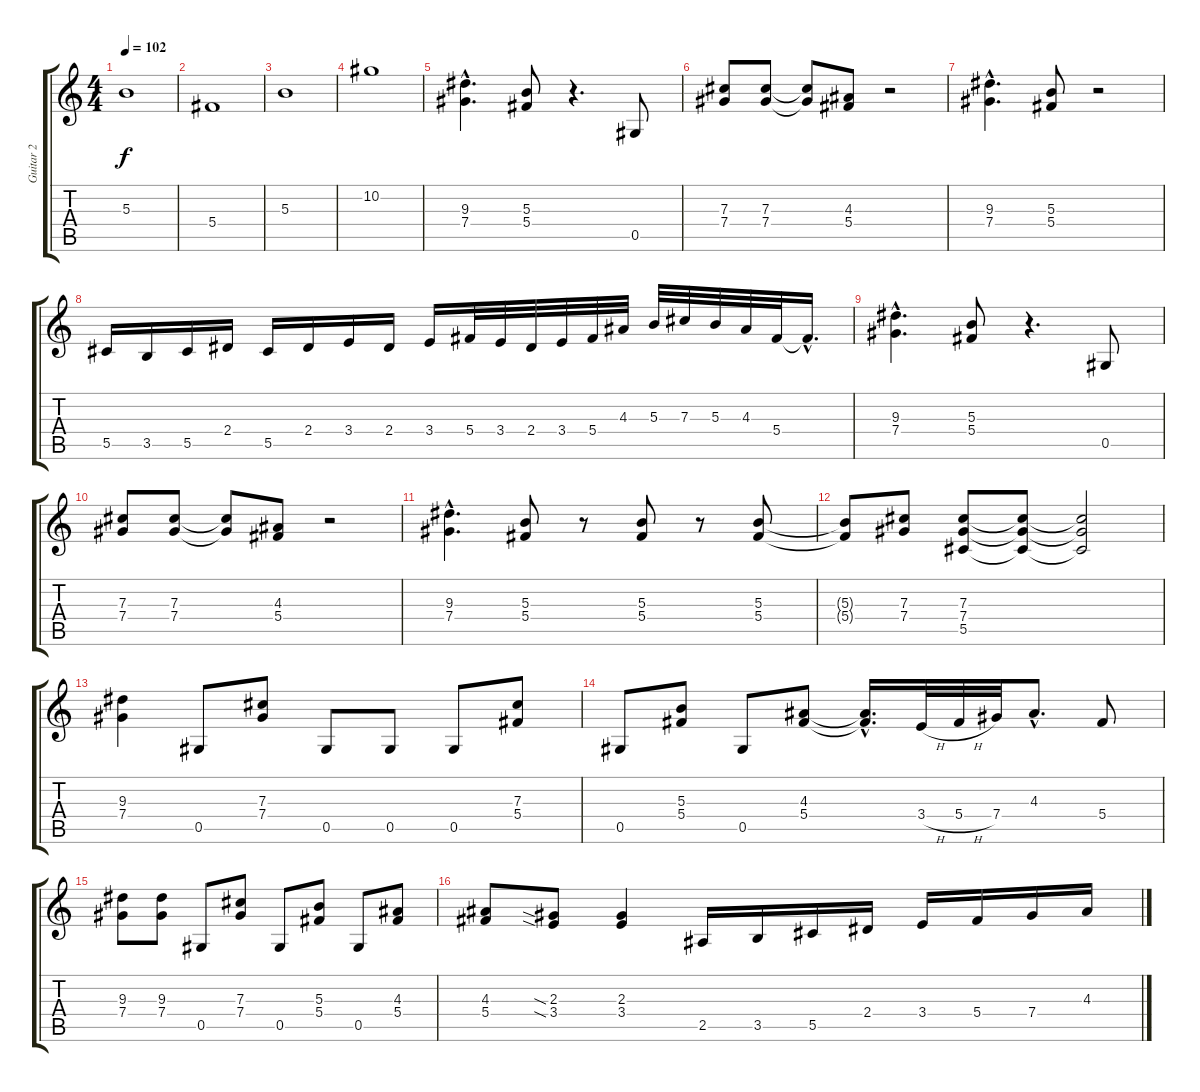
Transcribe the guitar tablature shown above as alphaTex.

\track ("Guitar 2" "Guitar 2") {instrument overdrivenguitar}
\staff {score tabs}
\tuning (Eb4 Bb3 Gb3 Db3 Ab2 Eb2) {hide}
\ts (4 4)
\tempo 102
\clef g2
\ks aminor
5.3.1{dy f} |
5.4.1 |
5.3.1 |
10.2.1 |
(9.3{hac} 7.4{hac}).4{d} (5.3 5.4).8 r.4{d} 0.5.8 |
(7.3 7.4).8 (7.3 7.4).8 (7.3{t} 7.4{t}).8 (4.3 5.4).8 r.2 |
(9.3{hac} 7.4{hac}).4{d} (5.3 5.4).8 r.2 |
5.5.16 3.5.16 5.5.16 2.4.16 5.5.16 2.4.16 3.4.16 2.4.16 3.4.16 5.4.32 3.4.32 2.4.32 3.4.32 5.4.32 4.3.32 5.3.32 7.3.32 5.3.32 4.3.32 5.4.32 5.4{hac t}.16{d} |
(9.3{hac} 7.4{hac}).4{d} (5.3 5.4).8 r.4{d} 0.5.8 |
(7.3 7.4).8 (7.3 7.4).8 (7.3{t} 7.4{t}).8 (4.3 5.4).8 r.2 |
(9.3{hac} 7.4{hac}).4{d} (5.3 5.4).8 r.8 (5.3 5.4).8 r.8 (5.3 5.4).8 |
(5.3{t} 5.4{t}).8 (7.3 7.4).8 (7.3 7.4 5.5).8 (7.3{t} 7.4{t} 5.5{t}).8 (7.3{t} 7.4{t} 5.5{t}).2 |
(9.3 7.4).4 0.5.8 (7.3 7.4).8 0.5.8 0.5.8 0.5.8 (7.3 5.4).8 |
0.5.8 (5.3 5.4).8 0.5.8 (4.3 5.4).8 (4.3{hac t} 5.4{hac t}).16{d} 3.4{h}.32 5.4{h}.32 7.4.32 4.3{hac}.8{d} 5.4.8 |
(9.3 7.4).8 (9.3 7.4).8 0.5.8 (7.3 7.4).8 0.5.8 (5.3 5.4).8 0.5.8 (4.3 5.4).8 |
(4.3 5.4).8 (2.3{sia} 3.4{sia}).8 (2.3 3.4).4 2.5.16 3.5.16 5.5.16 2.4.16 3.4.16 5.4.16 7.4.16 4.3.16
